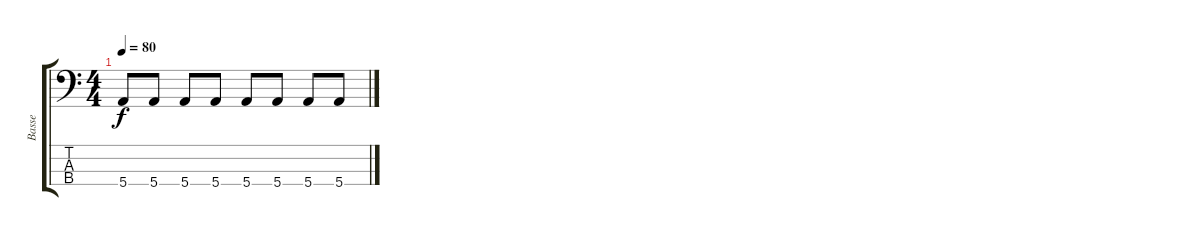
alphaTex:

\track ("Basse" "Basse") {instrument electricbasspick}
\staff {score tabs}
\tuning (G2 D2 A1 E1) {hide}
\ts (4 4)
\tempo 80
\clef f4
\ks c
5.4.8{dy f} 5.4.8 5.4.8 5.4.8 5.4.8 5.4.8 5.4.8 5.4.8
